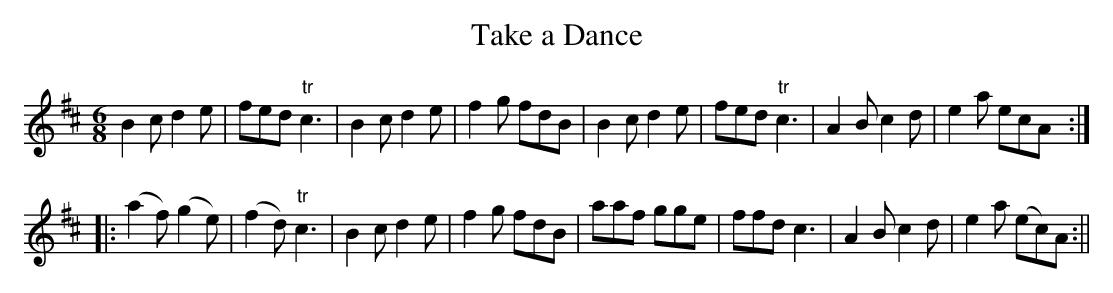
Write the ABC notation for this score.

X:1
T:Take a Dance
M:6/8
L:1/8
K:D
B2c d2e | fed "tr"c3 | B2c d2e | f2g fdB | B2c d2e | fed "tr"c3 | A2B c2d | e2a ecA :|
|: (a2f) (g2e) | (f2d) "tr"c3 | B2c d2e | f2g fdB | aaf gge | ffd c3 | A2B c2d | e2a (ec)A :||
